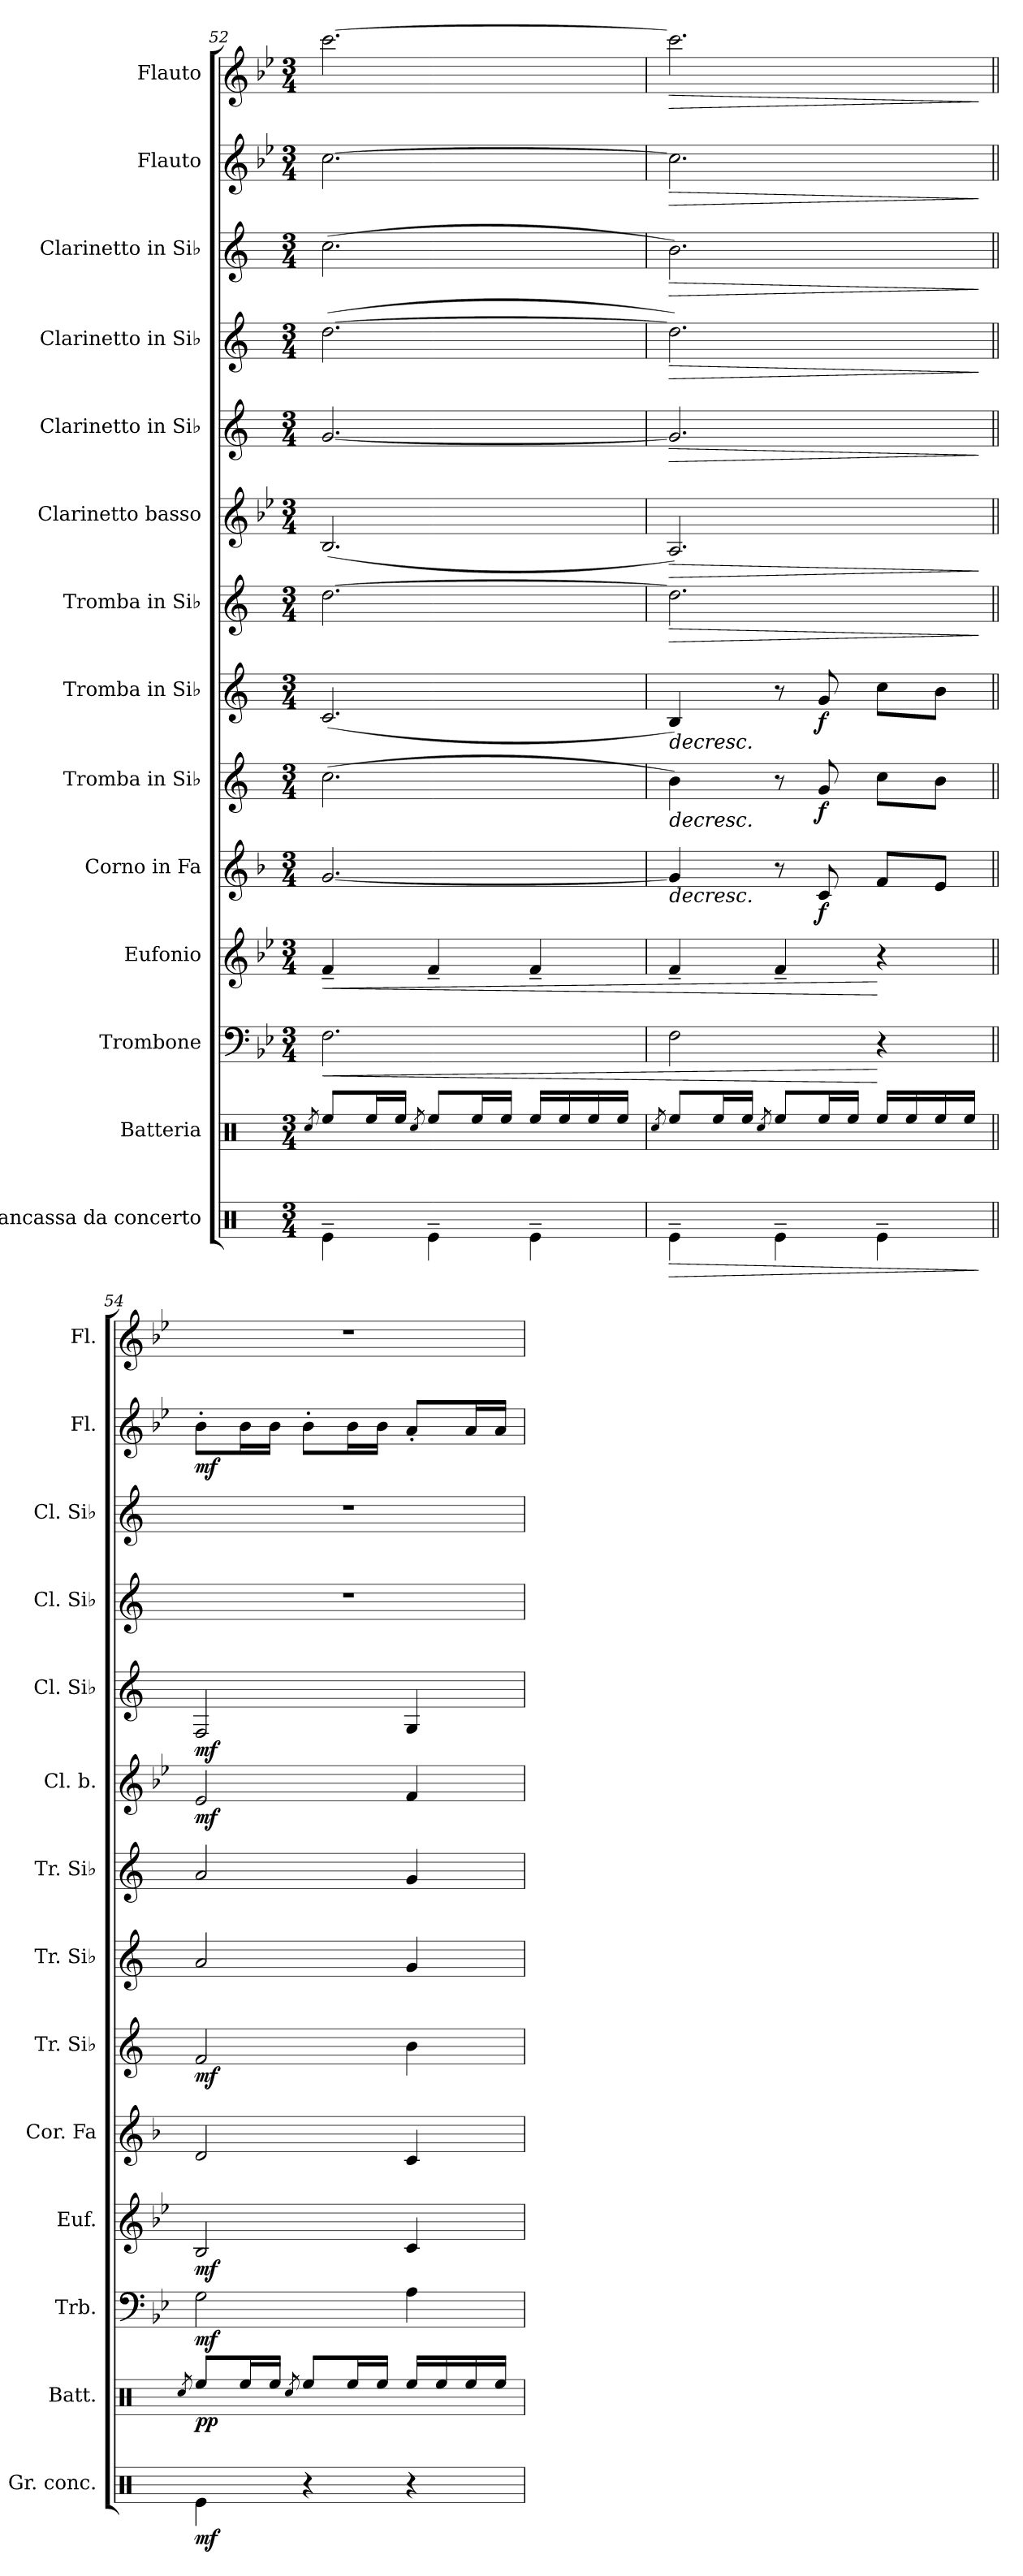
**kern	**dynam	**kern	**dynam	**kern	**dynam	**kern	**dynam	**kern	**dynam	**kern	**dynam	**kern	**dynam	**kern	**dynam	**kern	**dynam	**kern	**dynam	**kern	**dynam	**kern	**dynam	**kern	**dynam	**kern	**dynam
*part14	*part14	*part13	*part13	*part12	*part12	*part11	*part11	*part10	*part10	*part9	*part9	*part8	*part8	*part7	*part7	*part6	*part6	*part5	*part5	*part4	*part4	*part3	*part3	*part2	*part2	*part1	*part1
*staff14	*staff14	*staff13	*staff13	*staff12	*staff12	*staff11	*staff11	*staff10	*staff10	*staff9	*staff9	*staff8	*staff8	*staff7	*staff7	*staff6	*staff6	*staff5	*staff5	*staff4	*staff4	*staff3	*staff3	*staff2	*staff2	*staff1	*staff1
*I"Grancassa da concerto	*	*I"Batteria	*	*I"Trombone	*	*I"Eufonio	*	*I"Corno in Fa	*	*I"Tromba in Si♭	*	*I"Tromba in Si♭	*	*I"Tromba in Si♭	*	*I"Clarinetto basso	*	*I"Clarinetto in Si♭	*	*I"Clarinetto in Si♭	*	*I"Clarinetto in Si♭	*	*I"Flauto	*	*I"Flauto	*
*I'Gr. conc.	*	*I'Batt.	*	*I'Trb.	*	*I'Euf.	*	*I'Cor. Fa	*	*I'Tr. Si♭	*	*I'Tr. Si♭	*	*I'Tr. Si♭	*	*I'Cl. b.	*	*I'Cl. Si♭	*	*I'Cl. Si♭	*	*I'Cl. Si♭	*	*I'Fl.	*	*I'Fl.	*
!!LO:PB:g=z
*clefX	*	*clefX	*	*clefF4	*	*clefG2	*	*clefG2	*	*clefG2	*	*clefG2	*	*clefG2	*	*clefG2	*	*clefG2	*	*clefG2	*	*clefG2	*	*clefG2	*	*clefG2	*
*	*	*	*	*	*	*ITrd8c14	*	*ITrd4c7	*	*ITrd1c2	*	*ITrd1c2	*	*ITrd1c2	*	*ITrd8c14	*	*ITrd1c2	*	*ITrd1c2	*	*ITrd1c2	*	*	*	*	*
*k[]	*	*k[]	*	*k[b-e-]	*	*k[b-e-]	*	*k[b-e-]	*	*k[b-e-]	*	*k[b-e-]	*	*k[b-e-]	*	*k[b-e-]	*	*k[b-e-]	*	*k[b-e-]	*	*k[b-e-]	*	*k[b-e-]	*	*k[b-e-]	*
*M3/4	*	*M3/4	*	*M3/4	*	*M3/4	*	*M3/4	*	*M3/4	*	*M3/4	*	*M3/4	*	*M3/4	*	*M3/4	*	*M3/4	*	*M3/4	*	*M3/4	*	*M3/4	*
=52	=52	=52	=52	=52	=52	=52	=52	=52	=52	=52	=52	=52	=52	=52	=52	=52	=52	=52	=52	=52	=52	=52	=52	=52	=52	=52	=52
.	.	8qRcc/	.	.	.	.	.	.	.	.	.	.	.	.	.	.	.	.	.	.	.	.	.	.	.	.	.
!	!	!	!	!	!LO:HP:b	!	!LO:HP:b	!	!	!	!	!	!	!	!	!	!	!	!	!	!	!	!	!	!	!	!
4Re~\	.	8Ree/L	.	2.F\	<	4F~/	<	[2.c/	.	(>2.b-\	.	(<2.B-/	.	[2.cc\	.	(<2.BB-/	.	[2.f/	.	(<[2.cc\	.	(>2.b-\	.	[2.cc\	.	[2.ccc\	.
.	.	16Ree/L	.	.	.	.	.	.	.	.	.	.	.	.	.	.	.	.	.	.	.	.	.	.	.	.	.
.	.	16Ree/JJ	.	.	.	.	.	.	.	.	.	.	.	.	.	.	.	.	.	.	.	.	.	.	.	.	.
.	.	8qRcc/	.	.	.	.	.	.	.	.	.	.	.	.	.	.	.	.	.	.	.	.	.	.	.	.	.
4Re~\	.	8Ree/L	.	.	.	4F~/	.	.	.	.	.	.	.	.	.	.	.	.	.	.	.	.	.	.	.	.	.
.	.	16Ree/L	.	.	.	.	.	.	.	.	.	.	.	.	.	.	.	.	.	.	.	.	.	.	.	.	.
.	.	16Ree/JJ	.	.	.	.	.	.	.	.	.	.	.	.	.	.	.	.	.	.	.	.	.	.	.	.	.
4Re~\	.	16Ree/LL	.	.	.	4F~/	.	.	.	.	.	.	.	.	.	.	.	.	.	.	.	.	.	.	.	.	.
.	.	16Ree/	.	.	.	.	.	.	.	.	.	.	.	.	.	.	.	.	.	.	.	.	.	.	.	.	.
.	.	16Ree/	.	.	.	.	.	.	.	.	.	.	.	.	.	.	.	.	.	.	.	.	.	.	.	.	.
.	.	16Ree/JJ	.	.	.	.	.	.	.	.	.	.	.	.	.	.	.	.	.	.	.	.	.	.	.	.	.
=53	=53	=53	=53	=53	=53	=53	=53	=53	=53	=53	=53	=53	=53	=53	=53	=53	=53	=53	=53	=53	=53	=53	=53	=53	=53	=53	=53
.	.	8qRcc/	.	.	.	.	.	.	.	.	.	.	.	.	.	.	.	.	.	.	.	.	.	.	.	.	.
!	!LO:HP:b	!	!	!	!	!	!	!	!LO:HP:b	!	!LO:HP:b	!	!LO:HP:b	!	!LO:HP:b	!	!	!	!	!	!	!	!	!	!	!	!
!	!	!	!	!	!	!	!	!	!	!	!	!	!	!	!LO:HP:n=1:b	!	!LO:HP:b	!	!LO:HP:b	!	!LO:HP:b	!	!	!	!	!	!
!	!	!	!	!	!	!	!	!	!	!	!	!	!	!	!	!	!	!	!	!	!LO:HP:n=1:b	!	!LO:HP:b	!	!LO:HP:b	!	!LO:HP:b
4Re~\	>	8Ree/L	.	2F\	.	4F~/	.	4c/]	>	4a\)	>	4A/)	>	2.cc\]	> >	2.AA/)	>	2.f/]	>	2.cc\])	> >	2.a\)	>	2.cc\]	>	2.ccc\]	>
.	.	16Ree/L	.	.	.	.	.	.	.	.	.	.	.	.	.	.	.	.	.	.	.	.	.	.	.	.	.
.	.	16Ree/JJ	.	.	.	.	.	.	.	.	.	.	.	.	.	.	.	.	.	.	.	.	.	.	.	.	.
.	.	8qRcc/	.	.	.	.	.	.	.	.	.	.	.	.	.	.	.	.	.	.	.	.	.	.	.	.	.
4Re~\	.	8Ree/L	.	.	.	4F~/	.	8r	.	8r	.	8r	.	.	.	.	.	.	.	.	.	.	.	.	.	.	.
!	!	!	!	!	!	!	!	!	!LO:DY:b	!	!LO:DY:b	!	!LO:DY:b	!	!	!	!	!	!	!	!	!	!	!	!	!	!
.	.	16Ree/L	.	.	.	.	.	8F/	f	8f/	f	8f/	f	.	.	.	.	.	.	.	.	.	.	.	.	.	.
.	.	16Ree/JJ	.	.	.	.	.	.	.	.	.	.	.	.	.	.	.	.	.	.	.	.	.	.	.	.	.
4Re~\	.	16Ree/LL	.	4r	[	4r	[	8B-/L	.	8b-\L	.	8b-\L	.	.	.	.	.	.	.	.	.	.	.	.	.	.	.
.	.	16Ree/	.	.	.	.	.	.	.	.	.	.	.	.	.	.	.	.	.	.	.	.	.	.	.	.	.
.	.	16Ree/	.	.	.	.	.	8A/J	.	8a\J	.	8a\J	.	.	.	.	.	.	.	.	.	.	.	.	.	.	.
.	.	16Ree/JJ	.	.	.	.	.	.	.	.	.	.	.	.	.	.	.	.	.	.	.	.	.	.	.	.	.
.	]	.	.	.	.	.	.	.	]	.	]	.	]	.	]	.	]	.	]	.	]	.	]	.	]	.	]
=54||	=54||	=54||	=54||	=54||	=54||	=54||	=54||	=54||	=54||	=54||	=54||	=54||	=54||	=54||	=54||	=54||	=54||	=54||	=54||	=54||	=54||	=54||	=54||	=54||	=54||	=54||	=54||
.	.	8qRcc/	.	.	.	.	.	.	.	.	.	.	.	.	.	.	.	.	.	.	.	.	.	.	.	.	.
!	!LO:DY:b	!	!LO:DY:b	!	!LO:DY:b	!	!LO:DY:b	!	!	!	!LO:DY:b	!	!	!	!	!	!LO:DY:b	!	!LO:DY:b	!	!	!	!	!	!LO:DY:b	!	!
4Re\	mf	8Ree/L	pp	2G\	mf	2BB-/	mf	2G/	.	2e-/	mf	2g/	.	2g/	.	2E-/	mf	2E-/	mf	2.r	.	2.r	.	8b-'\L	mf	2.r	.
.	.	16Ree/L	.	.	.	.	.	.	.	.	.	.	.	.	.	.	.	.	.	.	.	.	.	16b-\L	.	.	.
.	.	16Ree/JJ	.	.	.	.	.	.	.	.	.	.	.	.	.	.	.	.	.	.	.	.	.	16b-\JJ	.	.	.
.	.	8qRcc/	.	.	.	.	.	.	.	.	.	.	.	.	.	.	.	.	.	.	.	.	.	.	.	.	.
4r	.	8Ree/L	.	.	.	.	.	.	.	.	.	.	.	.	.	.	.	.	.	.	.	.	.	8b-'\L	.	.	.
.	.	16Ree/L	.	.	.	.	.	.	.	.	.	.	.	.	.	.	.	.	.	.	.	.	.	16b-\L	.	.	.
.	.	16Ree/JJ	.	.	.	.	.	.	.	.	.	.	.	.	.	.	.	.	.	.	.	.	.	16b-\JJ	.	.	.
4r	.	16Ree/LL	.	4A\	.	4C/	.	4F/	.	4a\	.	4f/	.	4f/	]	4F/	.	4F/	.	.	.	.	.	8a'/L	.	.	.
.	.	16Ree/	.	.	.	.	.	.	.	.	.	.	.	.	.	.	.	.	.	.	.	.	.	.	.	.	.
.	.	16Ree/	.	.	.	.	.	.	.	.	.	.	.	.	.	.	.	.	.	.	.	.	.	16a/L	.	.	.
.	.	16Ree/JJ	.	.	.	.	.	.	.	.	.	.	.	.	.	.	.	.	.	.	.	.	.	16a/JJ	.	.	.
.	.	.	.	.	.	.	.	.	.	.	.	.	.	.	.	.	.	.	.	.	]	.	.	.	.	.	.
=	=	=	=	=	=	=	=	=	=	=	=	=	=	=	=	=	=	=	=	=	=	=	=	=	=	=	=
*-	*-	*-	*-	*-	*-	*-	*-	*-	*-	*-	*-	*-	*-	*-	*-	*-	*-	*-	*-	*-	*-	*-	*-	*-	*-	*-	*-
